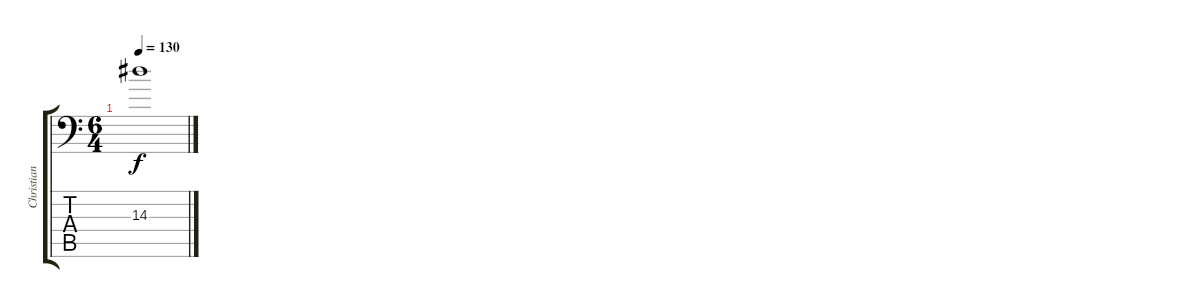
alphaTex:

\track ("Christian Clean" "Christian ") {instrument electricguitarclean}
\staff {score tabs}
\tuning (Bb3 F3 Db3 Ab2 Eb2 Ab1) {hide}
\ts (6 4)
\tempo 130
\clef f4
\ks c
14.3.1{dy f}
